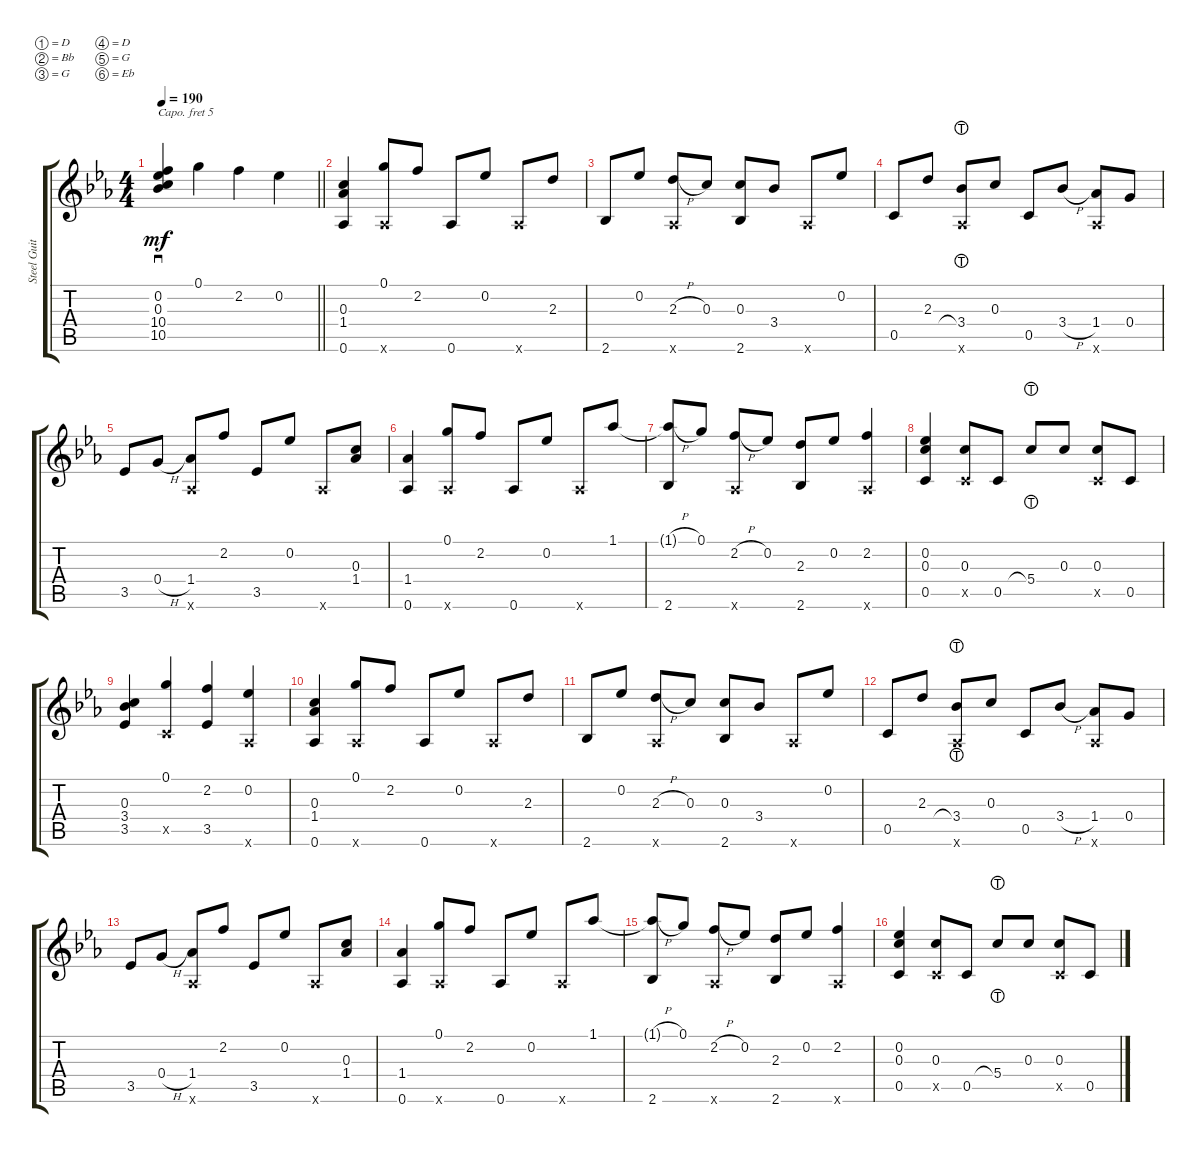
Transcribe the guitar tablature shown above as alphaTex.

\defaultSystemsLayout 4
\bracketExtendMode groupsimilarinstruments
\otherSystemsTrackNameOrientation horizontal
\track ("Steel Guitar" "Steel Guit") {instrument acousticguitarsteel}
\staff {score tabs}
\capo 5
\tuning (D4 Bb3 G3 D3 G2 Eb2)
\ts (4 4)
\tempo 190
\clef g2
\barLineRight lightlight
\ks eb
(10.5{acc forcenatural} 10.4{acc forcenatural} 0.3{acc forcenatural} 0.2{acc b}).4{sd dy mf beam Up} 0.1{acc forcenatural}.4{beam Down} 2.2{acc forcenatural}.4{beam Down} 0.2{acc b}.4{beam Down} |
(0.6{acc b} 1.4{acc b} 0.3{acc forcenatural}).4{beam Up} (0.6{x acc b} 0.1{acc forcenatural}).8{beam Up} 2.2{acc forcenatural}.8{beam Up} 0.6{acc b}.8{beam Up} 0.2{acc b}.8{beam Up} 0.6{x acc b}.8{beam Up} 2.3{acc forcenatural}.8{beam Up} |
2.6{acc forcenatural}.8{beam Up} 0.2{acc b}.8{beam Up} (2.3{h acc forcenatural} 0.6{x acc b}).8{beam Up} 0.3{acc forcenatural}.8{beam Up} (0.3{acc forcenatural} 2.6{acc forcenatural}).8{beam Up} 3.4{acc forcenatural}.8{beam Up} 0.6{x acc b}.8{beam Up} 0.2{acc b}.8{beam Up} |
0.5{acc forcenatural}.8{beam Up} 2.3{acc forcenatural}.8{beam Up} (3.4{lht acc forcenatural} 0.6{x acc b}).8{beam Up} 0.3{acc forcenatural}.8{beam Up} 0.5{acc forcenatural}.8{beam Up} 3.4{h acc forcenatural}.8{beam Up} (1.4{acc b} 0.6{x acc b}).8{beam Up} 0.4{acc forcenatural}.8{beam Up} |
3.5{acc b}.8{beam Up} 0.4{h acc forcenatural}.8{beam Up} (1.4{acc b} 0.6{x acc b}).8{beam Up} 2.2{acc forcenatural}.8{beam Up} 3.5{acc b}.8{beam Up} 0.2{acc b}.8{beam Up} 0.6{x acc b}.8{beam Up} (1.4{acc b} 0.3{acc forcenatural}).8{beam Up} |
(0.6{acc b} 1.4{acc b}).4{beam Up} (0.6{x acc b} 0.1{acc forcenatural}).8{beam Up} 2.2{acc forcenatural}.8{beam Up} 0.6{acc b}.8{beam Up} 0.2{acc b}.8{beam Up} 0.6{x acc b}.8{beam Up} 1.1{acc b}.8{beam Up} |
(1.1{h t acc b} 2.6{acc forcenatural}).8{beam Up} 0.1{acc forcenatural}.8{beam Up} (2.2{h acc forcenatural} 0.6{x acc b}).8{beam Up} 0.2{acc b}.8{beam Up} (2.6{acc forcenatural} 2.3{acc forcenatural}).8{beam Up} 0.2{acc b}.8{beam Up} (2.2{acc forcenatural} 0.6{x acc b}).4{beam Up} |
(0.3{acc forcenatural} 0.2{acc b} 0.5{acc forcenatural}).4{beam Up} (0.5{x acc forcenatural} 0.3{acc forcenatural}).8{beam Up} 0.5{acc forcenatural}.8{beam Up} 5.4{lht acc forcenatural}.8{beam Up} 0.3{acc forcenatural}.8{beam Up} (0.3{acc forcenatural} 0.5{x acc forcenatural}).8{beam Up} 0.5{acc forcenatural}.8{beam Up} |
(3.5{acc b} 3.4{acc forcenatural} 0.3{acc forcenatural}).4{beam Up} (0.5{x acc forcenatural} 0.1{acc forcenatural}).4{beam Up} (2.2{acc forcenatural} 3.5{acc b}).4{beam Up} (0.2{acc b} 0.6{x acc b}).4{beam Up} |
(0.6{acc b} 1.4{acc b} 0.3{acc forcenatural}).4{beam Up} (0.6{x acc b} 0.1{acc forcenatural}).8{beam Up} 2.2{acc forcenatural}.8{beam Up} 0.6{acc b}.8{beam Up} 0.2{acc b}.8{beam Up} 0.6{x acc b}.8{beam Up} 2.3{acc forcenatural}.8{beam Up} |
2.6{acc forcenatural}.8{beam Up} 0.2{acc b}.8{beam Up} (2.3{h acc forcenatural} 0.6{x acc b}).8{beam Up} 0.3{acc forcenatural}.8{beam Up} (0.3{acc forcenatural} 2.6{acc forcenatural}).8{beam Up} 3.4{acc forcenatural}.8{beam Up} 0.6{x acc b}.8{beam Up} 0.2{acc b}.8{beam Up} |
0.5{acc forcenatural}.8{beam Up} 2.3{acc forcenatural}.8{beam Up} (3.4{lht acc forcenatural} 0.6{x acc b}).8{beam Up} 0.3{acc forcenatural}.8{beam Up} 0.5{acc forcenatural}.8{beam Up} 3.4{h acc forcenatural}.8{beam Up} (1.4{acc b} 0.6{x acc b}).8{beam Up} 0.4{acc forcenatural}.8{beam Up} |
3.5{acc b}.8{beam Up} 0.4{h acc forcenatural}.8{beam Up} (1.4{acc b} 0.6{x acc b}).8{beam Up} 2.2{acc forcenatural}.8{beam Up} 3.5{acc b}.8{beam Up} 0.2{acc b}.8{beam Up} 0.6{x acc b}.8{beam Up} (1.4{acc b} 0.3{acc forcenatural}).8{beam Up} |
(0.6{acc b} 1.4{acc b}).4{beam Up} (0.6{x acc b} 0.1{acc forcenatural}).8{beam Up} 2.2{acc forcenatural}.8{beam Up} 0.6{acc b}.8{beam Up} 0.2{acc b}.8{beam Up} 0.6{x acc b}.8{beam Up} 1.1{acc b}.8{beam Up} |
(1.1{h t acc b} 2.6{acc forcenatural}).8{beam Up} 0.1{acc forcenatural}.8{beam Up} (2.2{h acc forcenatural} 0.6{x acc b}).8{beam Up} 0.2{acc b}.8{beam Up} (2.6{acc forcenatural} 2.3{acc forcenatural}).8{beam Up} 0.2{acc b}.8{beam Up} (2.2{acc forcenatural} 0.6{x acc b}).4{beam Up} |
(0.3{acc forcenatural} 0.2{acc b} 0.5{acc forcenatural}).4{beam Up} (0.5{x acc forcenatural} 0.3{acc forcenatural}).8{beam Up} 0.5{acc forcenatural}.8{beam Up} 5.4{lht acc forcenatural}.8{beam Up} 0.3{acc forcenatural}.8{beam Up} (0.3{acc forcenatural} 0.5{x acc forcenatural}).8{beam Up} 0.5{acc forcenatural}.8{beam Up}
